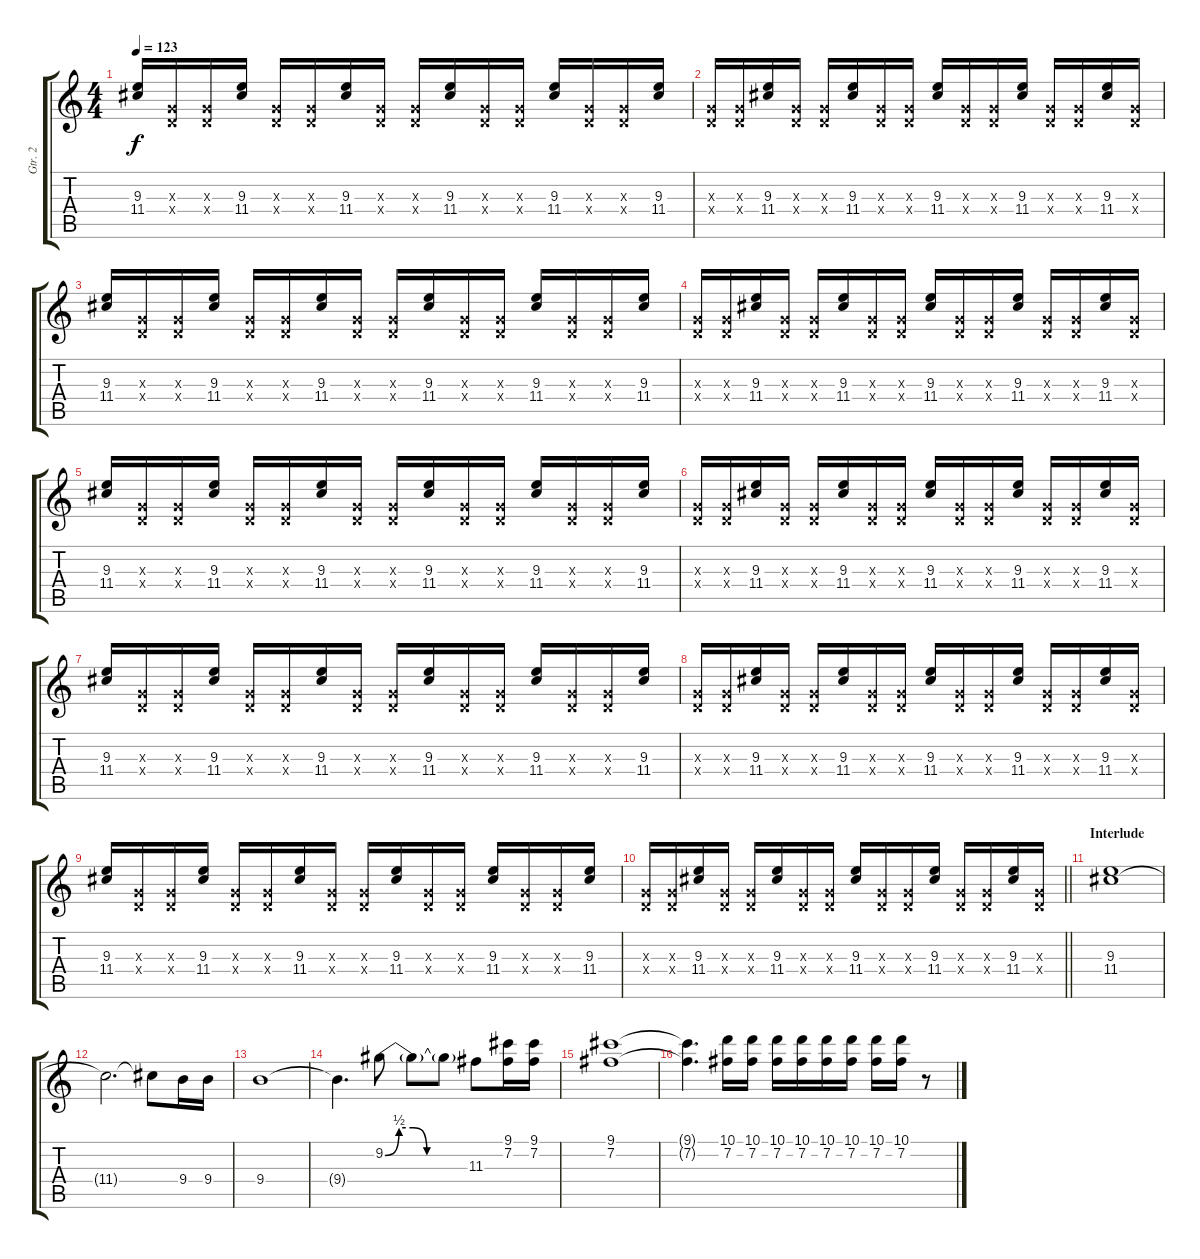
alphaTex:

\track ("Gtr. 2" "Gtr. 2") {instrument electricguitarclean}
\staff {score tabs}
\tuning (E4 B3 G3 D3 A2 E2) {hide}
\ts (4 4)
\tempo 123
\clef g2
\ks c
(9.3 11.4).16{dy f} (0.3{x} 0.4{x}).16 (0.3{x} 0.4{x}).16 (9.3 11.4).16 (0.3{x} 0.4{x}).16 (0.3{x} 0.4{x}).16 (9.3 11.4).16 (0.3{x} 0.4{x}).16 (0.3{x} 0.4{x}).16 (9.3 11.4).16 (0.3{x} 0.4{x}).16 (0.3{x} 0.4{x}).16 (9.3 11.4).16 (0.3{x} 0.4{x}).16 (0.3{x} 0.4{x}).16 (9.3 11.4).16 |
(0.3{x} 0.4{x}).16 (0.3{x} 0.4{x}).16 (9.3 11.4).16 (0.3{x} 0.4{x}).16 (0.3{x} 0.4{x}).16 (9.3 11.4).16 (0.3{x} 0.4{x}).16 (0.3{x} 0.4{x}).16 (9.3 11.4).16 (0.3{x} 0.4{x}).16 (0.3{x} 0.4{x}).16 (9.3 11.4).16 (0.3{x} 0.4{x}).16 (0.3{x} 0.4{x}).16 (9.3 11.4).16 (0.3{x} 0.4{x}).16 |
(9.3 11.4).16 (0.3{x} 0.4{x}).16 (0.3{x} 0.4{x}).16 (9.3 11.4).16 (0.3{x} 0.4{x}).16 (0.3{x} 0.4{x}).16 (9.3 11.4).16 (0.3{x} 0.4{x}).16 (0.3{x} 0.4{x}).16 (9.3 11.4).16 (0.3{x} 0.4{x}).16 (0.3{x} 0.4{x}).16 (9.3 11.4).16 (0.3{x} 0.4{x}).16 (0.3{x} 0.4{x}).16 (9.3 11.4).16 |
(0.3{x} 0.4{x}).16 (0.3{x} 0.4{x}).16 (9.3 11.4).16 (0.3{x} 0.4{x}).16 (0.3{x} 0.4{x}).16 (9.3 11.4).16 (0.3{x} 0.4{x}).16 (0.3{x} 0.4{x}).16 (9.3 11.4).16 (0.3{x} 0.4{x}).16 (0.3{x} 0.4{x}).16 (9.3 11.4).16 (0.3{x} 0.4{x}).16 (0.3{x} 0.4{x}).16 (9.3 11.4).16 (0.3{x} 0.4{x}).16 |
(9.3 11.4).16 (0.3{x} 0.4{x}).16 (0.3{x} 0.4{x}).16 (9.3 11.4).16 (0.3{x} 0.4{x}).16 (0.3{x} 0.4{x}).16 (9.3 11.4).16 (0.3{x} 0.4{x}).16 (0.3{x} 0.4{x}).16 (9.3 11.4).16 (0.3{x} 0.4{x}).16 (0.3{x} 0.4{x}).16 (9.3 11.4).16 (0.3{x} 0.4{x}).16 (0.3{x} 0.4{x}).16 (9.3 11.4).16 |
(0.3{x} 0.4{x}).16 (0.3{x} 0.4{x}).16 (9.3 11.4).16 (0.3{x} 0.4{x}).16 (0.3{x} 0.4{x}).16 (9.3 11.4).16 (0.3{x} 0.4{x}).16 (0.3{x} 0.4{x}).16 (9.3 11.4).16 (0.3{x} 0.4{x}).16 (0.3{x} 0.4{x}).16 (9.3 11.4).16 (0.3{x} 0.4{x}).16 (0.3{x} 0.4{x}).16 (9.3 11.4).16 (0.3{x} 0.4{x}).16 |
(9.3 11.4).16 (0.3{x} 0.4{x}).16 (0.3{x} 0.4{x}).16 (9.3 11.4).16 (0.3{x} 0.4{x}).16 (0.3{x} 0.4{x}).16 (9.3 11.4).16 (0.3{x} 0.4{x}).16 (0.3{x} 0.4{x}).16 (9.3 11.4).16 (0.3{x} 0.4{x}).16 (0.3{x} 0.4{x}).16 (9.3 11.4).16 (0.3{x} 0.4{x}).16 (0.3{x} 0.4{x}).16 (9.3 11.4).16 |
(0.3{x} 0.4{x}).16 (0.3{x} 0.4{x}).16 (9.3 11.4).16 (0.3{x} 0.4{x}).16 (0.3{x} 0.4{x}).16 (9.3 11.4).16 (0.3{x} 0.4{x}).16 (0.3{x} 0.4{x}).16 (9.3 11.4).16 (0.3{x} 0.4{x}).16 (0.3{x} 0.4{x}).16 (9.3 11.4).16 (0.3{x} 0.4{x}).16 (0.3{x} 0.4{x}).16 (9.3 11.4).16 (0.3{x} 0.4{x}).16 |
(9.3 11.4).16 (0.3{x} 0.4{x}).16 (0.3{x} 0.4{x}).16 (9.3 11.4).16 (0.3{x} 0.4{x}).16 (0.3{x} 0.4{x}).16 (9.3 11.4).16 (0.3{x} 0.4{x}).16 (0.3{x} 0.4{x}).16 (9.3 11.4).16 (0.3{x} 0.4{x}).16 (0.3{x} 0.4{x}).16 (9.3 11.4).16 (0.3{x} 0.4{x}).16 (0.3{x} 0.4{x}).16 (9.3 11.4).16 |
\barLineRight lightlight
(0.3{x} 0.4{x}).16 (0.3{x} 0.4{x}).16 (9.3 11.4).16 (0.3{x} 0.4{x}).16 (0.3{x} 0.4{x}).16 (9.3 11.4).16 (0.3{x} 0.4{x}).16 (0.3{x} 0.4{x}).16 (9.3 11.4).16 (0.3{x} 0.4{x}).16 (0.3{x} 0.4{x}).16 (9.3 11.4).16 (0.3{x} 0.4{x}).16 (0.3{x} 0.4{x}).16 (9.3 11.4).16 (0.3{x} 0.4{x}).16 |
\section ("" "Interlude")
(9.3 11.4).1 |
11.4{t}.2{d} 11.4{t}.8 9.4.16 9.4.16 |
9.4.1 |
9.4{t}.4{d} 9.2{be (custom 0 0 10 2 20 2 30 0 60 0)}.8 9.2{t}.8 9.2{t}.8 11.3.8 (9.1 7.2).16 (9.1 7.2).16 |
(9.1 7.2).1 |
(9.1{t} 7.2{t}).4{d} (10.1 7.2).16 (10.1 7.2).16 (10.1 7.2).16 (10.1 7.2).16 (10.1 7.2).16 (10.1 7.2).16 (10.1 7.2).16 (10.1 7.2).16 r.8
